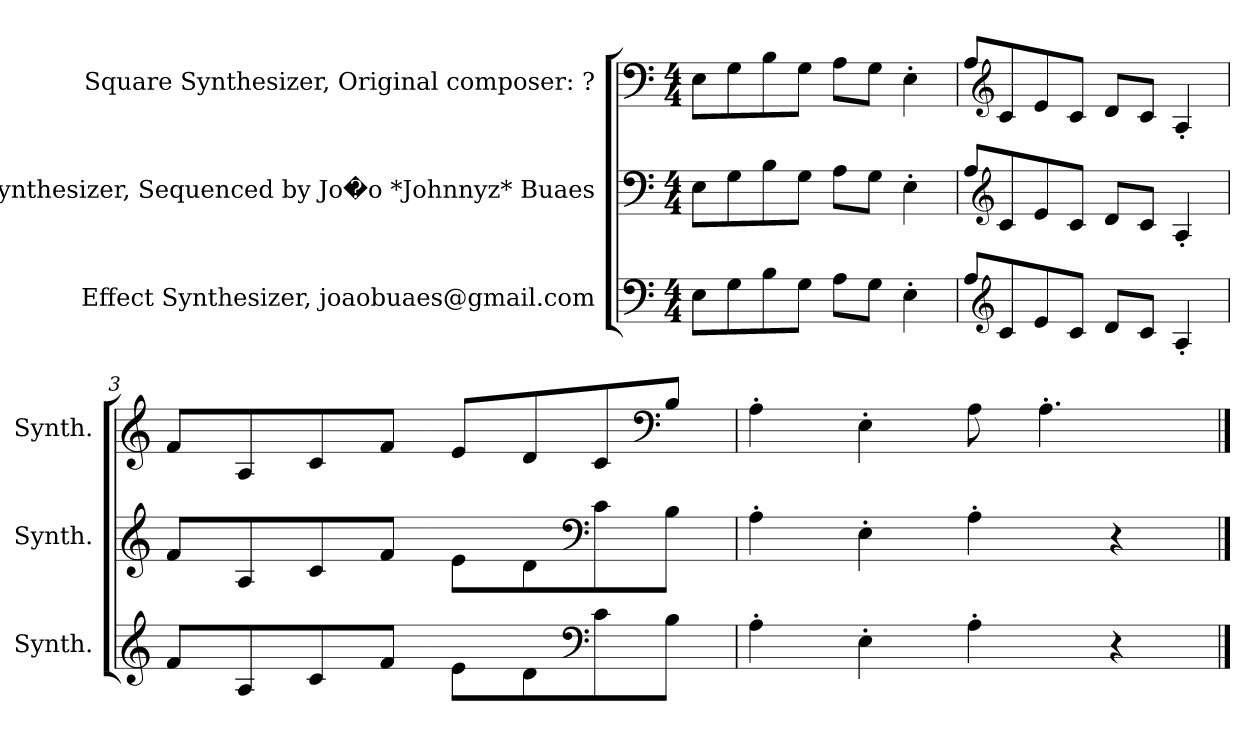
**kern	**kern	**kern
*part3	*part2	*part1
*staff3	*staff2	*staff1
*I"Effect Synthesizer, joaobuaes@gmail.com	*I"Square Synthesizer, Sequenced by Jo�o *Johnnyz* Buaes	*I"Square Synthesizer, Original composer: ?
*I'Synth.	*I'Synth.	*I'Synth.
*clefF4	*clefF4	*clefF4
*k[]	*k[]	*k[]
*M4/4	*M4/4	*M4/4
*MM165	*MM165	*MM165
=1	=1	=1
8E\L	8E\L	8E\L
8G\	8G\	8G\
8B\	8B\	8B\
8G\J	8G\J	8G\J
8A\L	8A\L	8A\L
8G\J	8G\J	8G\J
4E'\	4E'\	4E'\
=2	=2	=2
8A/L	8A/L	8A/L
*clefG2	*clefG2	*clefG2
8c/	8c/	8c/
8e/	8e/	8e/
8c/J	8c/J	8c/J
8d/L	8d/L	8d/L
8c/J	8c/J	8c/J
4A'/	4A'/	4A'/
!!LO:LB:g=z
=3	=3	=3
8f/L	8f/L	8f/L
8A/	8A/	8A/
8c/	8c/	8c/
8f/J	8f/J	8f/J
8e\L	8e\L	8e/L
8d\	8d\	8d/
*clefF4	*clefF4	*
8c\	8c\	8c/
*	*	*clefF4
8B\J	8B\J	8B/J
=4	=4	=4
4A'\	4A'\	4A'\
4E'\	4E'\	4E'\
4A'\	4A'\	8A\
.	.	4.A'\
4r	4r	.
==	==	==
*-	*-	*-
